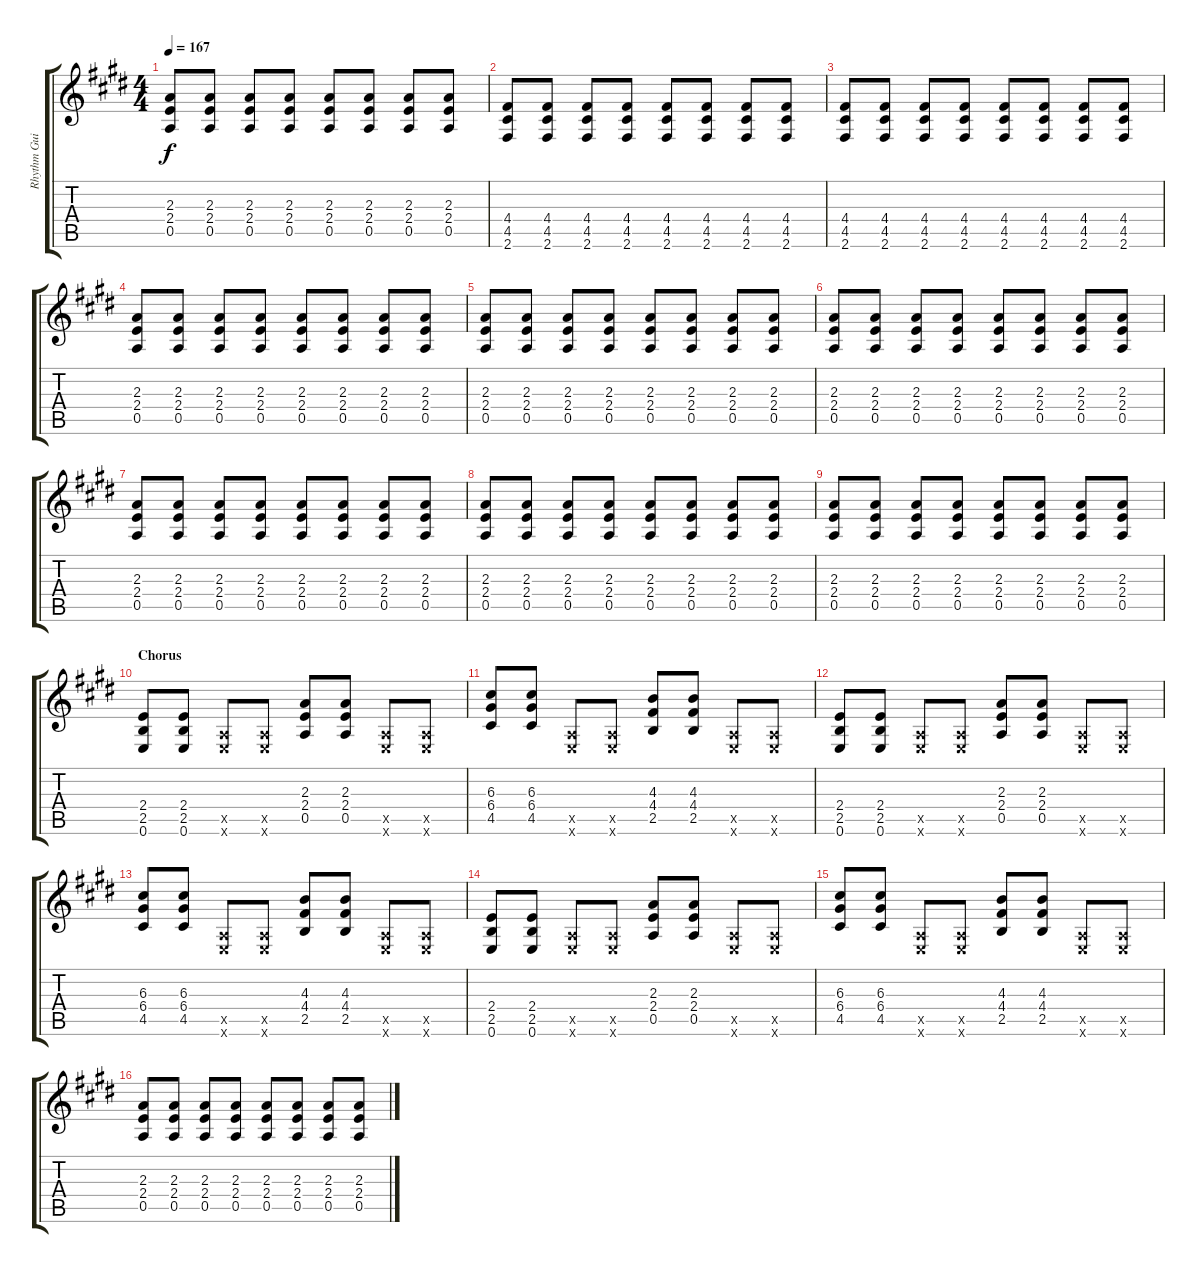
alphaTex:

\track ("Rhythm Guitar" "Rhythm Gui") {instrument overdrivenguitar}
\staff {score tabs}
\tuning (E4 B3 G3 D3 A2 E2) {hide}
\ts (4 4)
\tempo 167
\clef g2
\ks e
(2.3 2.4 0.5).8{dy f} (2.3 2.4 0.5).8 (2.3 2.4 0.5).8 (2.3 2.4 0.5).8 (2.3 2.4 0.5).8 (2.3 2.4 0.5).8 (2.3 2.4 0.5).8 (2.3 2.4 0.5).8 |
(4.4 4.5 2.6).8 (4.4 4.5 2.6).8 (4.4 4.5 2.6).8 (4.4 4.5 2.6).8 (4.4 4.5 2.6).8 (4.4 4.5 2.6).8 (4.4 4.5 2.6).8 (4.4 4.5 2.6).8 |
(4.4 4.5 2.6).8 (4.4 4.5 2.6).8 (4.4 4.5 2.6).8 (4.4 4.5 2.6).8 (4.4 4.5 2.6).8 (4.4 4.5 2.6).8 (4.4 4.5 2.6).8 (4.4 4.5 2.6).8 |
(2.3 2.4 0.5).8 (2.3 2.4 0.5).8 (2.3 2.4 0.5).8 (2.3 2.4 0.5).8 (2.3 2.4 0.5).8 (2.3 2.4 0.5).8 (2.3 2.4 0.5).8 (2.3 2.4 0.5).8 |
(2.3 2.4 0.5).8 (2.3 2.4 0.5).8 (2.3 2.4 0.5).8 (2.3 2.4 0.5).8 (2.3 2.4 0.5).8 (2.3 2.4 0.5).8 (2.3 2.4 0.5).8 (2.3 2.4 0.5).8 |
(2.3 2.4 0.5).8 (2.3 2.4 0.5).8 (2.3 2.4 0.5).8 (2.3 2.4 0.5).8 (2.3 2.4 0.5).8 (2.3 2.4 0.5).8 (2.3 2.4 0.5).8 (2.3 2.4 0.5).8 |
(2.3 2.4 0.5).8 (2.3 2.4 0.5).8 (2.3 2.4 0.5).8 (2.3 2.4 0.5).8 (2.3 2.4 0.5).8 (2.3 2.4 0.5).8 (2.3 2.4 0.5).8 (2.3 2.4 0.5).8 |
(2.3 2.4 0.5).8 (2.3 2.4 0.5).8 (2.3 2.4 0.5).8 (2.3 2.4 0.5).8 (2.3 2.4 0.5).8 (2.3 2.4 0.5).8 (2.3 2.4 0.5).8 (2.3 2.4 0.5).8 |
(2.3 2.4 0.5).8 (2.3 2.4 0.5).8 (2.3 2.4 0.5).8 (2.3 2.4 0.5).8 (2.3 2.4 0.5).8 (2.3 2.4 0.5).8 (2.3 2.4 0.5).8 (2.3 2.4 0.5).8 |
\section ("" "Chorus")
(2.4 2.5 0.6).8 (2.4 2.5 0.6).8 (0.5{x} 0.6{x}).8 (0.5{x} 0.6{x}).8 (2.3 2.4 0.5).8 (2.3 2.4 0.5).8 (0.5{x} 0.6{x}).8 (0.5{x} 0.6{x}).8 |
(6.3 6.4 4.5).8 (6.3 6.4 4.5).8 (0.5{x} 0.6{x}).8 (0.5{x} 0.6{x}).8 (4.3 4.4 2.5).8 (4.3 4.4 2.5).8 (0.5{x} 0.6{x}).8 (0.5{x} 0.6{x}).8 |
(2.4 2.5 0.6).8 (2.4 2.5 0.6).8 (0.5{x} 0.6{x}).8 (0.5{x} 0.6{x}).8 (2.3 2.4 0.5).8 (2.3 2.4 0.5).8 (0.5{x} 0.6{x}).8 (0.5{x} 0.6{x}).8 |
(6.3 6.4 4.5).8 (6.3 6.4 4.5).8 (0.5{x} 0.6{x}).8 (0.5{x} 0.6{x}).8 (4.3 4.4 2.5).8 (4.3 4.4 2.5).8 (0.5{x} 0.6{x}).8 (0.5{x} 0.6{x}).8 |
(2.4 2.5 0.6).8 (2.4 2.5 0.6).8 (0.5{x} 0.6{x}).8 (0.5{x} 0.6{x}).8 (2.3 2.4 0.5).8 (2.3 2.4 0.5).8 (0.5{x} 0.6{x}).8 (0.5{x} 0.6{x}).8 |
(6.3 6.4 4.5).8 (6.3 6.4 4.5).8 (0.5{x} 0.6{x}).8 (0.5{x} 0.6{x}).8 (4.3 4.4 2.5).8 (4.3 4.4 2.5).8 (0.5{x} 0.6{x}).8 (0.5{x} 0.6{x}).8 |
(2.3 2.4 0.5).8 (2.3 2.4 0.5).8 (2.3 2.4 0.5).8 (2.3 2.4 0.5).8 (2.3 2.4 0.5).8 (2.3 2.4 0.5).8 (2.3 2.4 0.5).8 (2.3 2.4 0.5).8
